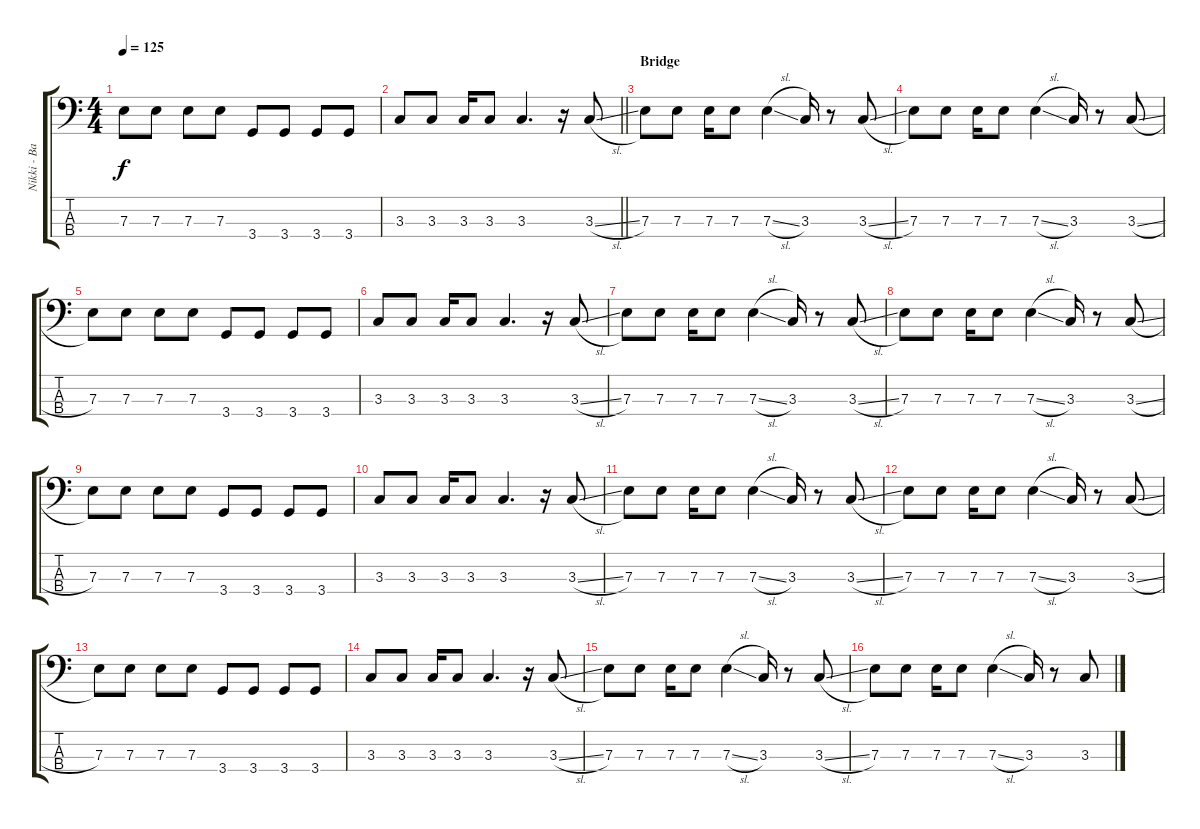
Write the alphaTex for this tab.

\track ("Nikki - Bass" "Nikki - Ba") {instrument electricbassfinger}
\staff {score tabs}
\tuning (G2 D2 A1 E1) {hide}
\ts (4 4)
\tempo 125
\clef f4
\ks c
7.3.8{dy f} 7.3.8 7.3.8 7.3.8 3.4.8 3.4.8 3.4.8 3.4.8 |
\barLineRight lightlight
3.3.8 3.3.8 3.3.16 3.3.8 3.3.4{d} r.16 3.3{sl}.8 |
\section ("" "Bridge")
7.3.8 7.3.8 7.3.16 7.3.8 7.3{sl}.4 3.3.16 r.8 3.3{sl}.8 |
7.3.8 7.3.8 7.3.16 7.3.8 7.3{sl}.4 3.3.16 r.8 3.3{sl}.8 |
7.3.8 7.3.8 7.3.8 7.3.8 3.4.8 3.4.8 3.4.8 3.4.8 |
3.3.8 3.3.8 3.3.16 3.3.8 3.3.4{d} r.16 3.3{sl}.8 |
7.3.8 7.3.8 7.3.16 7.3.8 7.3{sl}.4 3.3.16 r.8 3.3{sl}.8 |
7.3.8 7.3.8 7.3.16 7.3.8 7.3{sl}.4 3.3.16 r.8 3.3{sl}.8 |
7.3.8 7.3.8 7.3.8 7.3.8 3.4.8 3.4.8 3.4.8 3.4.8 |
3.3.8 3.3.8 3.3.16 3.3.8 3.3.4{d} r.16 3.3{sl}.8 |
7.3.8 7.3.8 7.3.16 7.3.8 7.3{sl}.4 3.3.16 r.8 3.3{sl}.8 |
7.3.8 7.3.8 7.3.16 7.3.8 7.3{sl}.4 3.3.16 r.8 3.3{sl}.8 |
7.3.8 7.3.8 7.3.8 7.3.8 3.4.8 3.4.8 3.4.8 3.4.8 |
3.3.8 3.3.8 3.3.16 3.3.8 3.3.4{d} r.16 3.3{sl}.8 |
7.3.8 7.3.8 7.3.16 7.3.8 7.3{sl}.4 3.3.16 r.8 3.3{sl}.8 |
7.3.8 7.3.8 7.3.16 7.3.8 7.3{sl}.4 3.3.16 r.8 3.3{sl}.8
